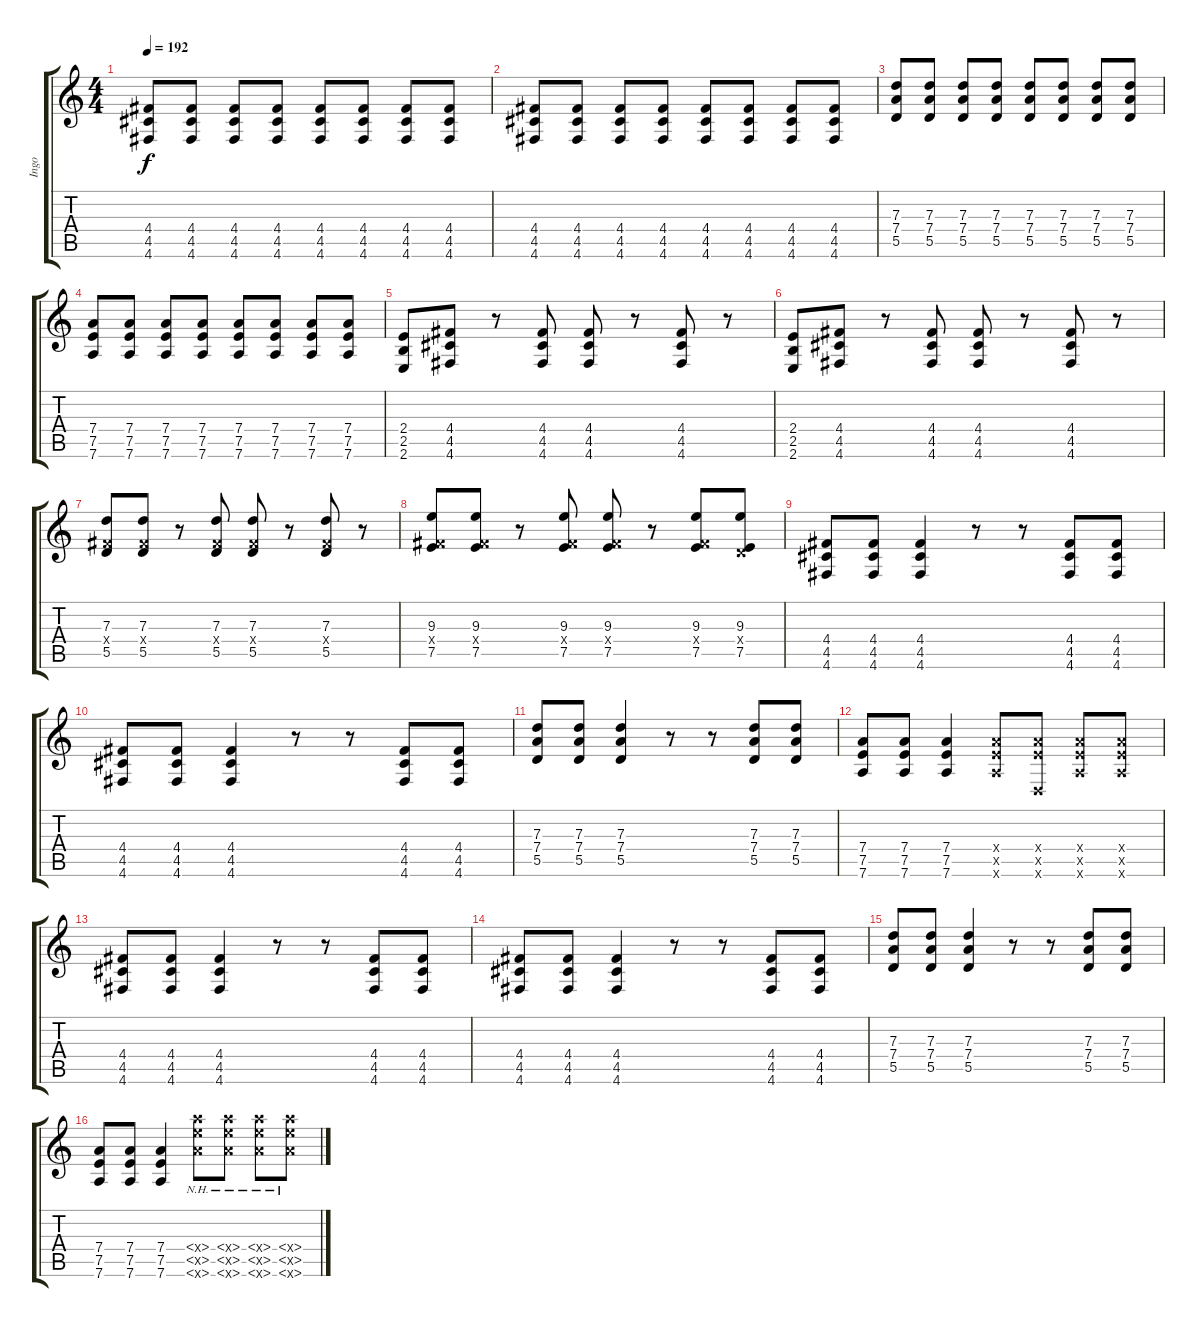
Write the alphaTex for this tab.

\track ("Ingo" "Ingo") {instrument distortionguitar}
\staff {score tabs}
\tuning (E4 B3 G3 D3 A2 D2) {hide}
\ts (4 4)
\tempo 192
\clef g2
\ks c
(4.4 4.5 4.6).8{dy f instrument distortionguitar} (4.4 4.5 4.6).8 (4.4 4.5 4.6).8 (4.4 4.5 4.6).8 (4.4 4.5 4.6).8 (4.4 4.5 4.6).8 (4.4 4.5 4.6).8 (4.4 4.5 4.6).8 |
(4.4 4.5 4.6).8 (4.4 4.5 4.6).8 (4.4 4.5 4.6).8 (4.4 4.5 4.6).8 (4.4 4.5 4.6).8 (4.4 4.5 4.6).8 (4.4 4.5 4.6).8 (4.4 4.5 4.6).8 |
(7.3 7.4 5.5).8 (7.3 7.4 5.5).8 (7.3 7.4 5.5).8 (7.3 7.4 5.5).8 (7.3 7.4 5.5).8 (7.3 7.4 5.5).8 (7.3 7.4 5.5).8 (7.3 7.4 5.5).8 |
(7.4 7.5 7.6).8 (7.4 7.5 7.6).8 (7.4 7.5 7.6).8 (7.4 7.5 7.6).8 (7.4 7.5 7.6).8 (7.4 7.5 7.6).8 (7.4 7.5 7.6).8 (7.4 7.5 7.6).8 |
(2.4 2.5 2.6).8 (4.4 4.5 4.6).8 r.8 (4.4 4.5 4.6).8 (4.4 4.5 4.6).8 r.8 (4.4 4.5 4.6).8 r.8 |
(2.4 2.5 2.6).8 (4.4 4.5 4.6).8 r.8 (4.4 4.5 4.6).8 (4.4 4.5 4.6).8 r.8 (4.4 4.5 4.6).8 r.8 |
(7.3 4.4{x} 5.5).8 (7.3 4.4{x} 5.5).8 r.8 (7.3 4.4{x} 5.5).8 (7.3 4.4{x} 5.5).8 r.8 (7.3 4.4{x} 5.5).8 r.8 |
(9.3 4.4{x} 7.5).8 (9.3 4.4{x} 7.5).8 r.8 (9.3 4.4{x} 7.5).8 (9.3 4.4{x} 7.5).8 r.8 (9.3 4.4{x} 7.5).8 (9.3 0.4{x} 7.5).8 |
(4.4 4.5 4.6).8 (4.4 4.5 4.6).8 (4.4 4.5 4.6).4 r.8 r.8 (4.4 4.5 4.6).8 (4.4 4.5 4.6).8 |
(4.4 4.5 4.6).8 (4.4 4.5 4.6).8 (4.4 4.5 4.6).4 r.8 r.8 (4.4 4.5 4.6).8 (4.4 4.5 4.6).8 |
(7.3 7.4 5.5).8 (7.3 7.4 5.5).8 (7.3 7.4 5.5).4 r.8 r.8 (7.3 7.4 5.5).8 (7.3 7.4 5.5).8 |
(7.4 7.5 7.6).8 (7.4 7.5 7.6).8 (7.4 7.5 7.6).4 (7.4{x} 7.5{x} 7.6{x}).8 (7.4{x} 7.5{x} 0.6{x}).8 (7.4{x} 7.5{x} 7.6{x}).8 (7.4{x} 7.5{x} 7.6{x}).8 |
(4.4 4.5 4.6).8 (4.4 4.5 4.6).8 (4.4 4.5 4.6).4 r.8 r.8 (4.4 4.5 4.6).8 (4.4 4.5 4.6).8 |
(4.4 4.5 4.6).8 (4.4 4.5 4.6).8 (4.4 4.5 4.6).4 r.8 r.8 (4.4 4.5 4.6).8 (4.4 4.5 4.6).8 |
(7.3 7.4 5.5).8 (7.3 7.4 5.5).8 (7.3 7.4 5.5).4 r.8 r.8 (7.3 7.4 5.5).8 (7.3 7.4 5.5).8 |
(7.4 7.5 7.6).8 (7.4 7.5 7.6).8 (7.4 7.5 7.6).4 (7.4{nh x} 7.5{nh x} 7.6{nh x}).8 (7.4{nh x} 7.5{nh x} 7.6{nh x}).8 (7.4{nh x} 7.5{nh x} 7.6{nh x}).8 (7.4{nh x} 7.5{nh x} 7.6{nh x}).8
